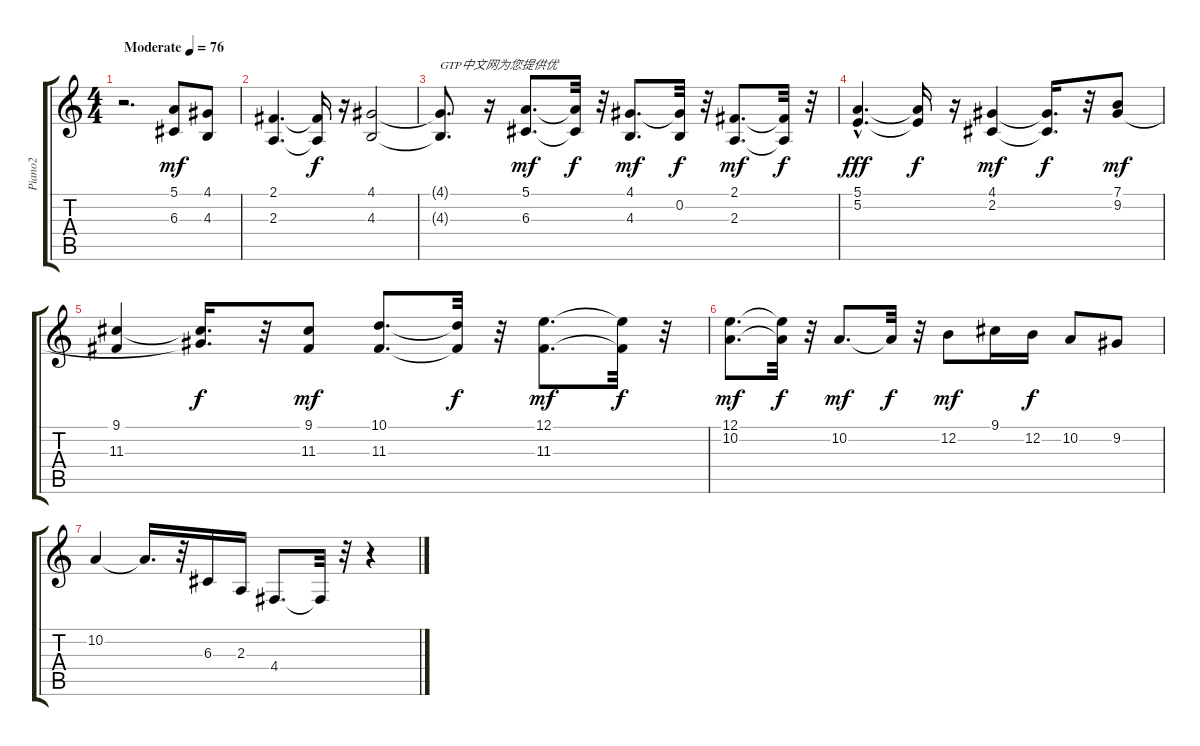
\track ("Piano2" "Piano2") {instrument acousticgrandpiano}
\staff {score tabs}
\tuning (E4 B3 G3 D3 A2 E2) {hide}
\ts (4 4)
\tempo (76 "Moderate")
\clef g2
\ks c
r.2{d dy mf instrument acousticgrandpiano} (5.1 6.3).8 (4.1 4.3).8 |
(2.1 2.3).4{d} (2.1{t} 2.3{t}).16{dy f} r.16 (4.1 4.3).2 |
(4.1{t} 4.3{t}).8{d txt "GTP中文网为您提供优"} r.16 (5.1 6.3).8{d dy mf} (5.1{t} 6.3{t}).32{dy f} r.32 (4.1 4.3).8{d dy mf} (4.1{t} 0.2).32{dy f} r.32 (2.1 2.3).8{d dy mf} (2.1{t} 2.3{t}).32{dy f} r.32 |
(5.1{hac} 5.2).4{d dy fff} (5.1{t} 5.2{t}).16{dy f} r.16 (4.1 2.2).4{dy mf} (4.1{t} 2.2{t}).16{d dy f} r.32 (7.1 9.2).8{dy mf} |
(9.1 11.3).4 (9.1{t} 9.2{t}).16{d dy f} r.32 (9.1 11.3).8{dy mf} (10.1 11.3).8{d} (10.1{t} 11.3{t}).32{dy f} r.32 (12.1 11.3).8{d dy mf} (12.1{t} 11.3{t}).32{dy f} r.32 |
(12.1 10.2).8{d dy mf} (12.1{t} 10.2{t}).32{dy f} r.32 10.2.8{d dy mf} 10.2{t}.32{dy f} r.32 12.2.8{dy mf} 9.1.16 12.2.16{dy f} 10.2.8 9.2.8 |
10.2.4 10.2{t}.16{d} r.32 6.3.16 2.3.16 4.4.8{d} 4.4{t}.32 r.32 r.4
